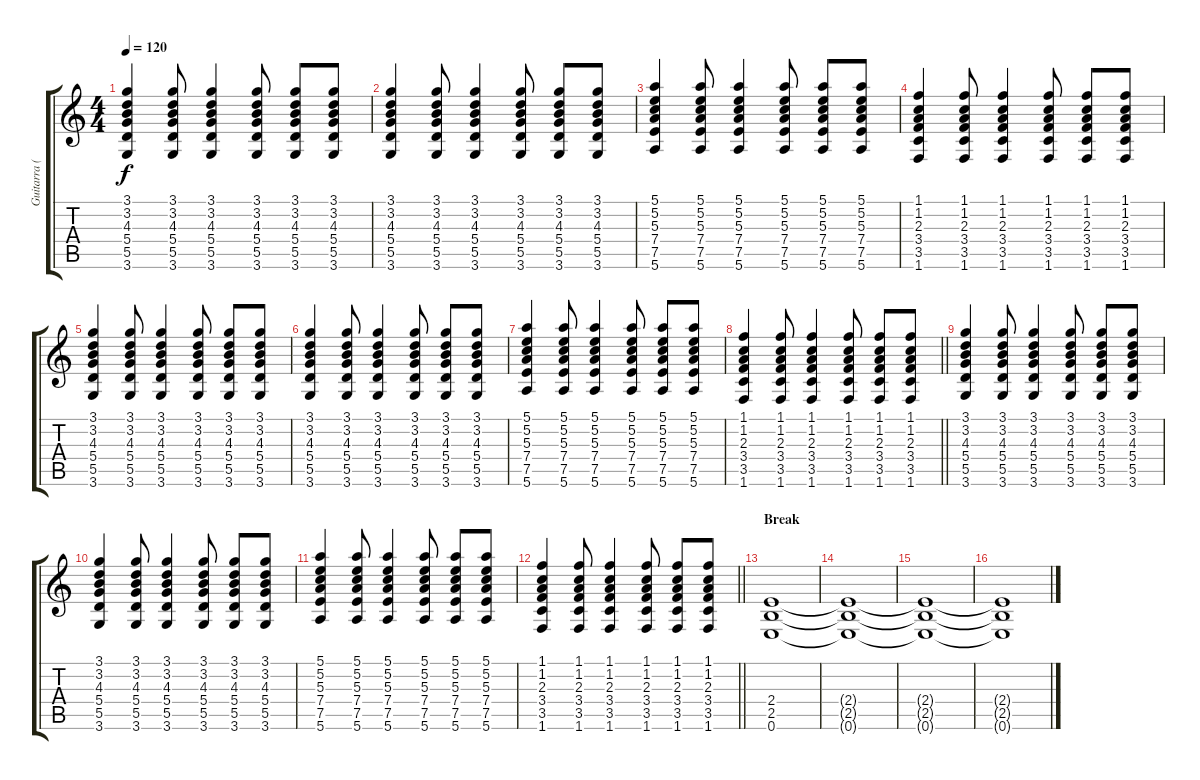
\track ("Guitarra (Chavin)" "Guitarra (") {instrument overdrivenguitar}
\staff {score tabs}
\tuning (E4 B3 G3 D3 A2 E2) {hide}
\ts (4 4)
\tempo 120
\clef g2
\ks c
(3.1 3.2 4.3 5.4 5.5 3.6).4{dy f} (3.1 3.2 4.3 5.4 5.5 3.6).8 (3.1 3.2 4.3 5.4 5.5 3.6).4 (3.1 3.2 4.3 5.4 5.5 3.6).8 (3.1 3.2 4.3 5.4 5.5 3.6).8 (3.1 3.2 4.3 5.4 5.5 3.6).8 |
(3.1 3.2 4.3 5.4 5.5 3.6).4 (3.1 3.2 4.3 5.4 5.5 3.6).8 (3.1 3.2 4.3 5.4 5.5 3.6).4 (3.1 3.2 4.3 5.4 5.5 3.6).8 (3.1 3.2 4.3 5.4 5.5 3.6).8 (3.1 3.2 4.3 5.4 5.5 3.6).8 |
(5.1 5.2 5.3 7.4 7.5 5.6).4 (5.1 5.2 5.3 7.4 7.5 5.6).8 (5.1 5.2 5.3 7.4 7.5 5.6).4 (5.1 5.2 5.3 7.4 7.5 5.6).8 (5.1 5.2 5.3 7.4 7.5 5.6).8 (5.1 5.2 5.3 7.4 7.5 5.6).8 |
(1.1 1.2 2.3 3.4 3.5 1.6).4 (1.1 1.2 2.3 3.4 3.5 1.6).8 (1.1 1.2 2.3 3.4 3.5 1.6).4 (1.1 1.2 2.3 3.4 3.5 1.6).8 (1.1 1.2 2.3 3.4 3.5 1.6).8 (1.1 1.2 2.3 3.4 3.5 1.6).8 |
(3.1 3.2 4.3 5.4 5.5 3.6).4 (3.1 3.2 4.3 5.4 5.5 3.6).8 (3.1 3.2 4.3 5.4 5.5 3.6).4 (3.1 3.2 4.3 5.4 5.5 3.6).8 (3.1 3.2 4.3 5.4 5.5 3.6).8 (3.1 3.2 4.3 5.4 5.5 3.6).8 |
(3.1 3.2 4.3 5.4 5.5 3.6).4 (3.1 3.2 4.3 5.4 5.5 3.6).8 (3.1 3.2 4.3 5.4 5.5 3.6).4 (3.1 3.2 4.3 5.4 5.5 3.6).8 (3.1 3.2 4.3 5.4 5.5 3.6).8 (3.1 3.2 4.3 5.4 5.5 3.6).8 |
(5.1 5.2 5.3 7.4 7.5 5.6).4 (5.1 5.2 5.3 7.4 7.5 5.6).8 (5.1 5.2 5.3 7.4 7.5 5.6).4 (5.1 5.2 5.3 7.4 7.5 5.6).8 (5.1 5.2 5.3 7.4 7.5 5.6).8 (5.1 5.2 5.3 7.4 7.5 5.6).8 |
\barLineRight lightlight
(1.1 1.2 2.3 3.4 3.5 1.6).4 (1.1 1.2 2.3 3.4 3.5 1.6).8 (1.1 1.2 2.3 3.4 3.5 1.6).4 (1.1 1.2 2.3 3.4 3.5 1.6).8 (1.1 1.2 2.3 3.4 3.5 1.6).8 (1.1 1.2 2.3 3.4 3.5 1.6).8 |
(3.1 3.2 4.3 5.4 5.5 3.6).4 (3.1 3.2 4.3 5.4 5.5 3.6).8 (3.1 3.2 4.3 5.4 5.5 3.6).4 (3.1 3.2 4.3 5.4 5.5 3.6).8 (3.1 3.2 4.3 5.4 5.5 3.6).8 (3.1 3.2 4.3 5.4 5.5 3.6).8 |
(3.1 3.2 4.3 5.4 5.5 3.6).4 (3.1 3.2 4.3 5.4 5.5 3.6).8 (3.1 3.2 4.3 5.4 5.5 3.6).4 (3.1 3.2 4.3 5.4 5.5 3.6).8 (3.1 3.2 4.3 5.4 5.5 3.6).8 (3.1 3.2 4.3 5.4 5.5 3.6).8 |
(5.1 5.2 5.3 7.4 7.5 5.6).4 (5.1 5.2 5.3 7.4 7.5 5.6).8 (5.1 5.2 5.3 7.4 7.5 5.6).4 (5.1 5.2 5.3 7.4 7.5 5.6).8 (5.1 5.2 5.3 7.4 7.5 5.6).8 (5.1 5.2 5.3 7.4 7.5 5.6).8 |
\barLineRight lightlight
(1.1 1.2 2.3 3.4 3.5 1.6).4 (1.1 1.2 2.3 3.4 3.5 1.6).8 (1.1 1.2 2.3 3.4 3.5 1.6).4 (1.1 1.2 2.3 3.4 3.5 1.6).8 (1.1 1.2 2.3 3.4 3.5 1.6).8 (1.1 1.2 2.3 3.4 3.5 1.6).8 |
\section ("" "Break")
(2.4 2.5 0.6).1{volume 14 balance 8} |
(2.4{t} 2.5{t} 0.6{t}).1 |
(2.4{t} 2.5{t} 0.6{t}).1 |
(2.4{t} 2.5{t} 0.6{t}).1
